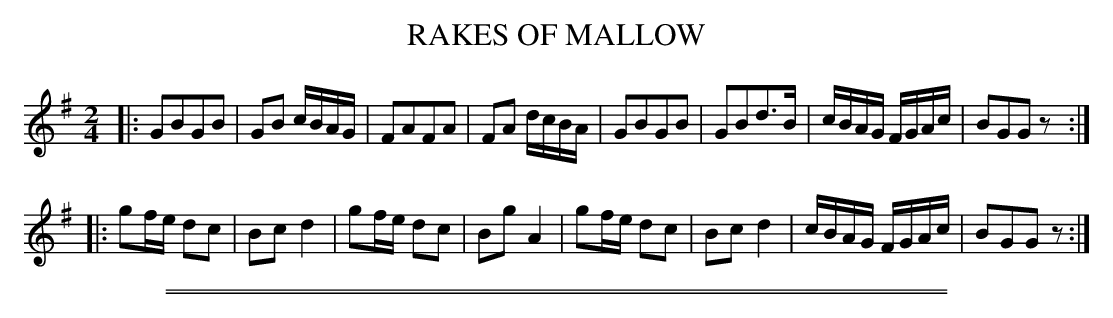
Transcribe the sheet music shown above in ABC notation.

X:1
T: RAKES OF MALLOW
M: 2/4
L: 1/16
K: G
|:\
G2B2G2B2 | G2B2 cBAG | F2A2F2A2 | F2A2 dcBA |\
G2B2G2B2 | G2B2d3B | cBAG FGAc | B2G2G2z2 :|
|:\
g2fe d2c2 | B2c2 d4 | g2fe d2c2 | B2g2 A4 |\
g2fe d2c2 | B2c2 d4 | cBAG FGAc | B2G2G2z2 :|
